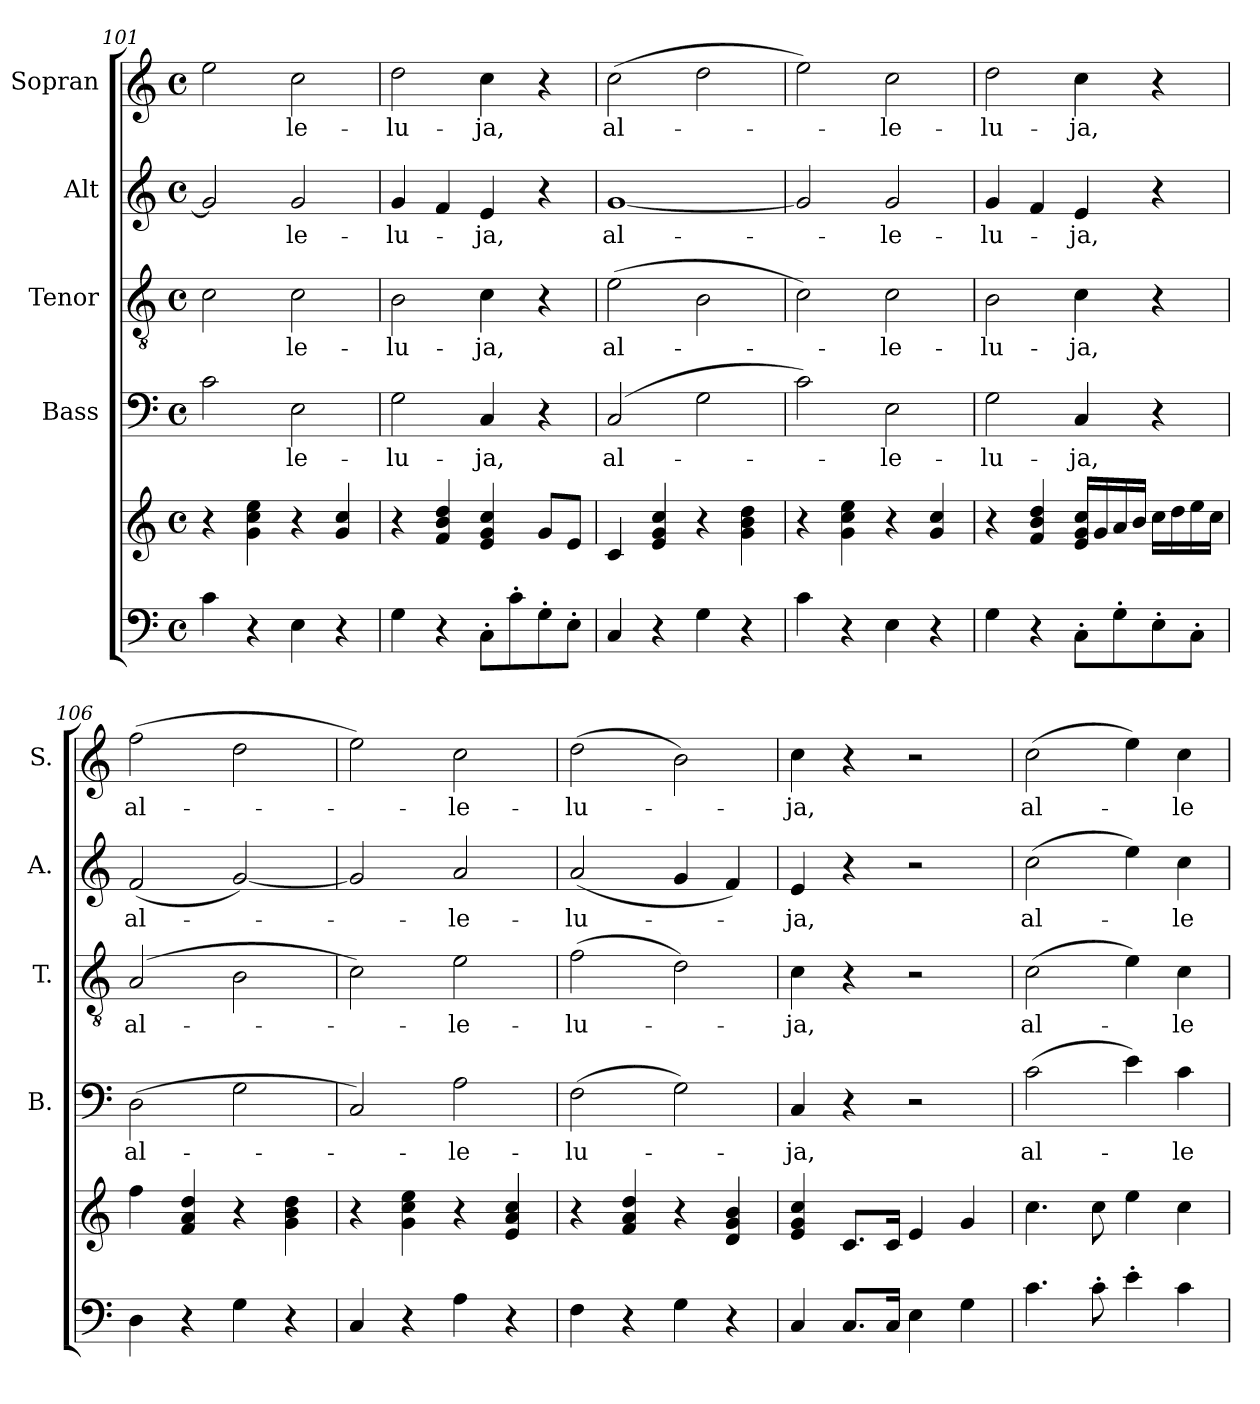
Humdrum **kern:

**kern	**kern	**kern	**text	**kern	**text	**kern	**text	**kern	**text
*part5	*part5	*part4	*part4	*part3	*part3	*part2	*part2	*part1	*part1
*staff6	*staff5	*staff4	*staff4	*staff3	*staff3	*staff2	*staff2	*staff1	*staff1
*	*	*I"Bass	*	*I"Tenor	*	*I"Alt	*	*I"Sopran	*
*	*	*I'B.	*	*I'T.	*	*I'A.	*	*I'S.	*
*clefF4	*clefG2	*clefF4	*	*clefGv2	*	*clefG2	*	*clefG2	*
*k[]	*k[]	*k[]	*	*k[]	*	*k[]	*	*k[]	*
*C:	*C:	*C:	*	*C:	*	*C:	*	*C:	*
*M4/4	*M4/4	*M4/4	*	*M4/4	*	*M4/4	*	*M4/4	*
*met(c)	*met(c)	*met(c)	*	*met(c)	*	*met(c)	*	*met(c)	*
=101	=101	=101	=101	=101	=101	=101	=101	=101	=101
4c\	4r	2c\	.	2c\	.	2g/]	.	2ee\	.
4r	4g\ 4cc\ 4ee\	.	.	.	.	.	.	.	.
!	!	!	!LO:LY:b	!	!LO:LY:b	!	!LO:LY:b	!	!LO:LY:b
4E\	4r	2E\	-le-	2c\	-le-	2g/	-le-	2cc\	-le-
4r	4g/ 4cc/	.	.	.	.	.	.	.	.
=102	=102	=102	=102	=102	=102	=102	=102	=102	=102
!	!	!	!LO:LY:b	!	!LO:LY:b	!	!LO:LY:b	!	!LO:LY:b
4G\	4r	2G\	-lu-	2B\	-lu-	4g/	-lu-	2dd\	-lu-
4r	4f/ 4b/ 4dd/	.	.	.	.	4f/	.	.	.
!	!	!	!LO:LY:b	!	!LO:LY:b	!	!LO:LY:b	!	!LO:LY:b
8C'>\L	4e/ 4g/ 4cc/	4C/	-ja,	4c\	-ja,	4e/	-ja,	4cc\	-ja,
8c'>\	.	.	.	.	.	.	.	.	.
8G'>\	8g/L	4r	.	4r	.	4r	.	4r	.
8E'>\J	8e/J	.	.	.	.	.	.	.	.
!!LO:LB:g=z
=103	=103	=103	=103	=103	=103	=103	=103	=103	=103
!	!	!	!LO:LY:b	!	!LO:LY:b	!	!LO:LY:b	!	!LO:LY:b
4C/	4c/	(2C/	al-	(>2e\	al-	[1g	al-	(>2cc\	al-
4r	4e/ 4g/ 4cc/	.	.	.	.	.	.	.	.
4G\	4r	2G\	.	2B\	.	.	.	2dd\	.
4r	4g\ 4b\ 4dd\	.	.	.	.	.	.	.	.
=104	=104	=104	=104	=104	=104	=104	=104	=104	=104
4c\	4r	2c\)	.	2c\)	.	2g/]	.	2ee\)	.
4r	4g\ 4cc\ 4ee\	.	.	.	.	.	.	.	.
!	!	!	!LO:LY:b	!	!LO:LY:b	!	!LO:LY:b	!	!LO:LY:b
4E\	4r	2E\	-le-	2c\	-le-	2g/	-le-	2cc\	-le-
4r	4g/ 4cc/	.	.	.	.	.	.	.	.
=105	=105	=105	=105	=105	=105	=105	=105	=105	=105
!	!	!	!LO:LY:b	!	!LO:LY:b	!	!LO:LY:b	!	!LO:LY:b
4G\	4r	2G\	-lu-	2B\	-lu-	4g/	-lu-	2dd\	-lu-
4r	4f/ 4b/ 4dd/	.	.	.	.	4f/	.	.	.
!	!	!	!LO:LY:b	!	!LO:LY:b	!	!LO:LY:b	!	!LO:LY:b
8C'>\L	16e/ 16g/ 16cc/LL	4C/	-ja,	4c\	-ja,	4e/	-ja,	4cc\	-ja,
.	16g/	.	.	.	.	.	.	.	.
8G'>\	16a/	.	.	.	.	.	.	.	.
.	16b/JJ	.	.	.	.	.	.	.	.
8E'>\	16cc\LL	4r	.	4r	.	4r	.	4r	.
.	16dd\	.	.	.	.	.	.	.	.
8C'>\J	16ee\	.	.	.	.	.	.	.	.
.	16cc\JJ	.	.	.	.	.	.	.	.
=106	=106	=106	=106	=106	=106	=106	=106	=106	=106
!	!	!	!LO:LY:b	!	!LO:LY:b	!	!LO:LY:b	!	!LO:LY:b
4D\	4ff\	(>2D\	al-	(2A/	al-	(<2f/	al-	(>2ff\	al-
4r	4f/ 4a/ 4dd/	.	.	.	.	.	.	.	.
4G\	4r	2G\	.	2B\	.	[2g/)	.	2dd\	.
4r	4g\ 4b\ 4dd\	.	.	.	.	.	.	.	.
=107	=107	=107	=107	=107	=107	=107	=107	=107	=107
4C/	4r	2C/)	.	2c\)	.	2g/]	.	2ee\)	.
4r	4g\ 4cc\ 4ee\	.	.	.	.	.	.	.	.
!	!	!	!LO:LY:b	!	!LO:LY:b	!	!LO:LY:b	!	!LO:LY:b
4A\	4r	2A\	-le-	2e\	-le-	2a/	-le-	2cc\	-le-
4r	4e/ 4a/ 4cc/	.	.	.	.	.	.	.	.
!!LO:PB:g=z
=108	=108	=108	=108	=108	=108	=108	=108	=108	=108
!	!	!	!LO:LY:b	!	!LO:LY:b	!	!LO:LY:b	!	!LO:LY:b
4F\	4r	(>2F\	-lu-	(>2f\	-lu-	(<2a/	-lu-	(>2dd\	-lu-
4r	4f/ 4a/ 4dd/	.	.	.	.	.	.	.	.
4G\	4r	2G\)	.	2d\)	.	4g/	.	2b\)	.
4r	4d/ 4g/ 4b/	.	.	.	.	4f/)	.	.	.
=109	=109	=109	=109	=109	=109	=109	=109	=109	=109
!	!	!	!LO:LY:b	!	!LO:LY:b	!	!LO:LY:b	!	!LO:LY:b
4C/	4e/ 4g/ 4cc/	4C/	-ja,	4c\	-ja,	4e/	-ja,	4cc\	-ja,
8.C/L	8.c/L	4r	.	4r	.	4r	.	4r	.
16C/Jk	16c/Jk	.	.	.	.	.	.	.	.
4E\	4e/	2r	.	2r	.	2r	.	2r	.
4G\	4g/	.	.	.	.	.	.	.	.
=110	=110	=110	=110	=110	=110	=110	=110	=110	=110
!	!	!	!LO:LY:b	!	!LO:LY:b	!	!LO:LY:b	!	!LO:LY:b
4.c\	4.cc\	(>2c\	al-	(>2c\	al-	(>2cc\	al-	(>2cc\	al-
8c'>\	8cc\	.	.	.	.	.	.	.	.
4e'>\	4ee\	4e\)	.	4e\)	.	4ee\)	.	4ee\)	.
!	!	!	!LO:LY:b	!	!LO:LY:b	!	!LO:LY:b	!	!LO:LY:b
4c\	4cc\	4c\	-le-	4c\	-le-	4cc\	-le-	4cc\	-le-
=	=	=	=	=	=	=	=	=	=
*-	*-	*-	*-	*-	*-	*-	*-	*-	*-
